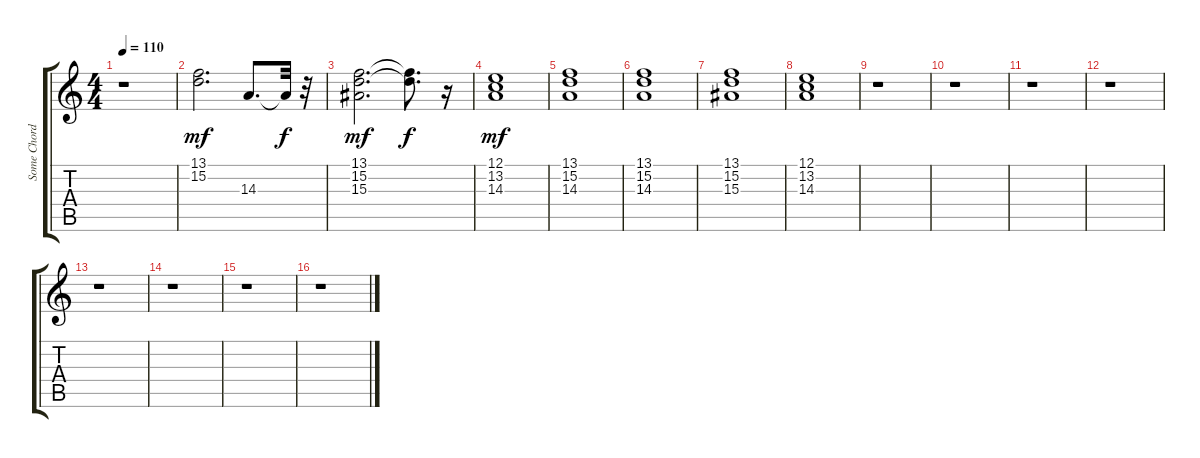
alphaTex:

\track ("Some Chords" "Some Chord") {instrument synthstrings1}
\staff {score tabs}
\tuning (E4 B3 G3 D3 A2 E2) {hide}
\ts (4 4)
\tempo 110
\clef g2
\ks c
r.1{dy mf} |
(13.1 15.2).2{d} 14.3.8{d} 14.3{t}.32{dy f} r.32 |
(13.1 15.2 15.3).2{d dy mf} (13.1{t} 15.2{t}).8{d dy f} r.16 |
(12.1 13.2 14.3).1{dy mf} |
(13.1 15.2 14.3).1 |
(13.1 15.2 14.3).1 |
(13.1 15.2 15.3).1 |
(12.1 13.2 14.3).1 |
r.1 |
r.1 |
r.1 |
r.1 |
r.1 |
r.1 |
r.1 |
r.1
